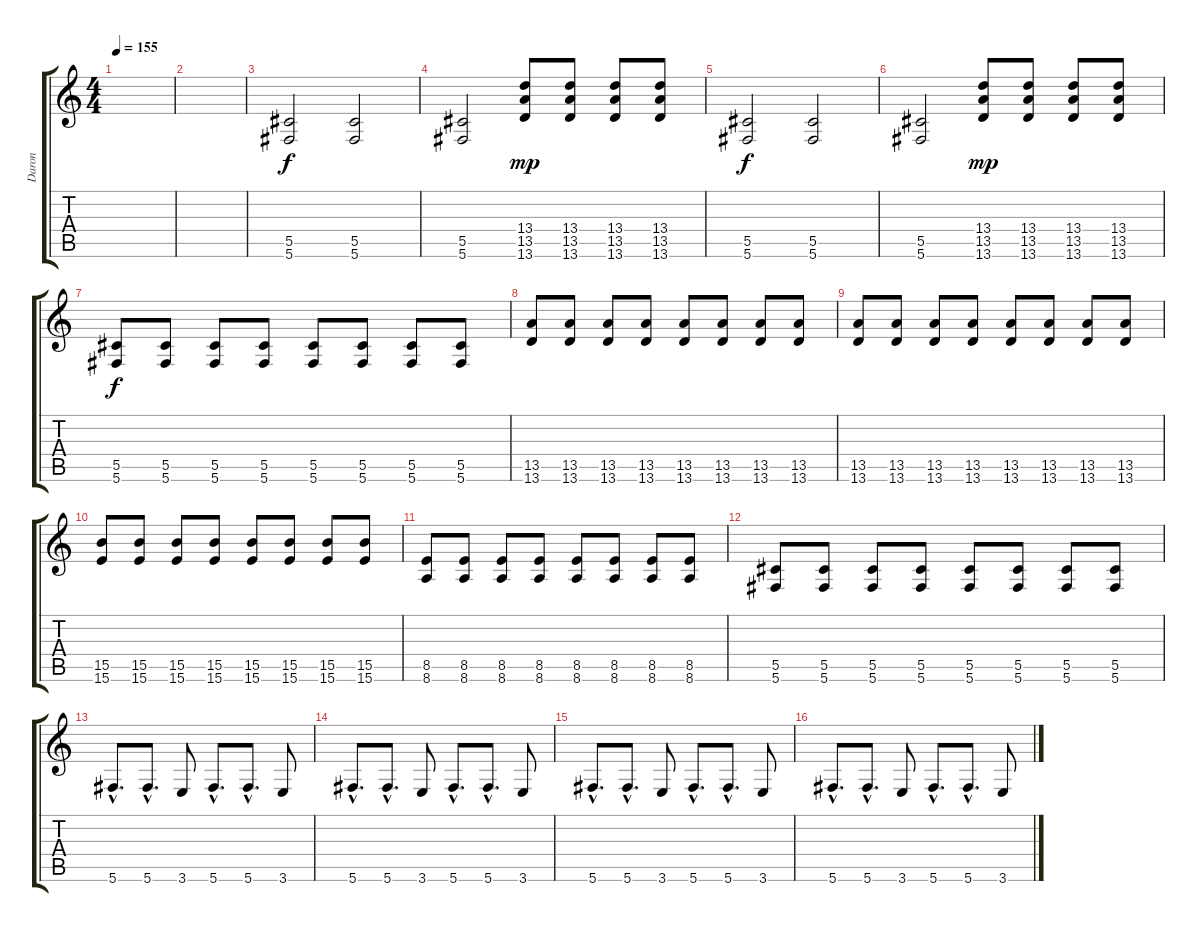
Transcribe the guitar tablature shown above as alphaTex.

\track ("Daron" "Daron") {instrument distortionguitar}
\staff {score tabs}
\tuning (Eb4 Bb3 Gb3 Db3 Ab2 Db2) {hide}
\ts (4 4)
\tempo 155
\clef g2
\ks c
|
|
(5.5 5.6).2{dy f} (5.5 5.6).2 |
(5.5 5.6).2 (13.4 13.5 13.6).8{dy mp} (13.4 13.5 13.6).8 (13.4 13.5 13.6).8 (13.4 13.5 13.6).8 |
(5.5 5.6).2{dy f} (5.5 5.6).2 |
(5.5 5.6).2 (13.4 13.5 13.6).8{dy mp} (13.4 13.5 13.6).8 (13.4 13.5 13.6).8 (13.4 13.5 13.6).8 |
(5.5 5.6).8{dy f} (5.5 5.6).8 (5.5 5.6).8 (5.5 5.6).8 (5.5 5.6).8 (5.5 5.6).8 (5.5 5.6).8 (5.5 5.6).8 |
(13.5 13.6).8 (13.5 13.6).8 (13.5 13.6).8 (13.5 13.6).8 (13.5 13.6).8 (13.5 13.6).8 (13.5 13.6).8 (13.5 13.6).8 |
(13.5 13.6).8 (13.5 13.6).8 (13.5 13.6).8 (13.5 13.6).8 (13.5 13.6).8 (13.5 13.6).8 (13.5 13.6).8 (13.5 13.6).8 |
(15.5 15.6).8 (15.5 15.6).8 (15.5 15.6).8 (15.5 15.6).8 (15.5 15.6).8 (15.5 15.6).8 (15.5 15.6).8 (15.5 15.6).8 |
(8.5 8.6).8 (8.5 8.6).8 (8.5 8.6).8 (8.5 8.6).8 (8.5 8.6).8 (8.5 8.6).8 (8.5 8.6).8 (8.5 8.6).8 |
(5.5 5.6).8 (5.5 5.6).8 (5.5 5.6).8 (5.5 5.6).8 (5.5 5.6).8 (5.5 5.6).8 (5.5 5.6).8 (5.5 5.6).8 |
5.6{hac}.8{d} 5.6{hac}.8{d} 3.6.8 5.6{hac}.8{d} 5.6{hac}.8{d} 3.6.8 |
5.6{hac}.8{d} 5.6{hac}.8{d} 3.6.8 5.6{hac}.8{d} 5.6{hac}.8{d} 3.6.8 |
5.6{hac}.8{d} 5.6{hac}.8{d} 3.6.8 5.6{hac}.8{d} 5.6{hac}.8{d} 3.6.8 |
5.6{hac}.8{d} 5.6{hac}.8{d} 3.6.8 5.6{hac}.8{d} 5.6{hac}.8{d} 3.6.8
